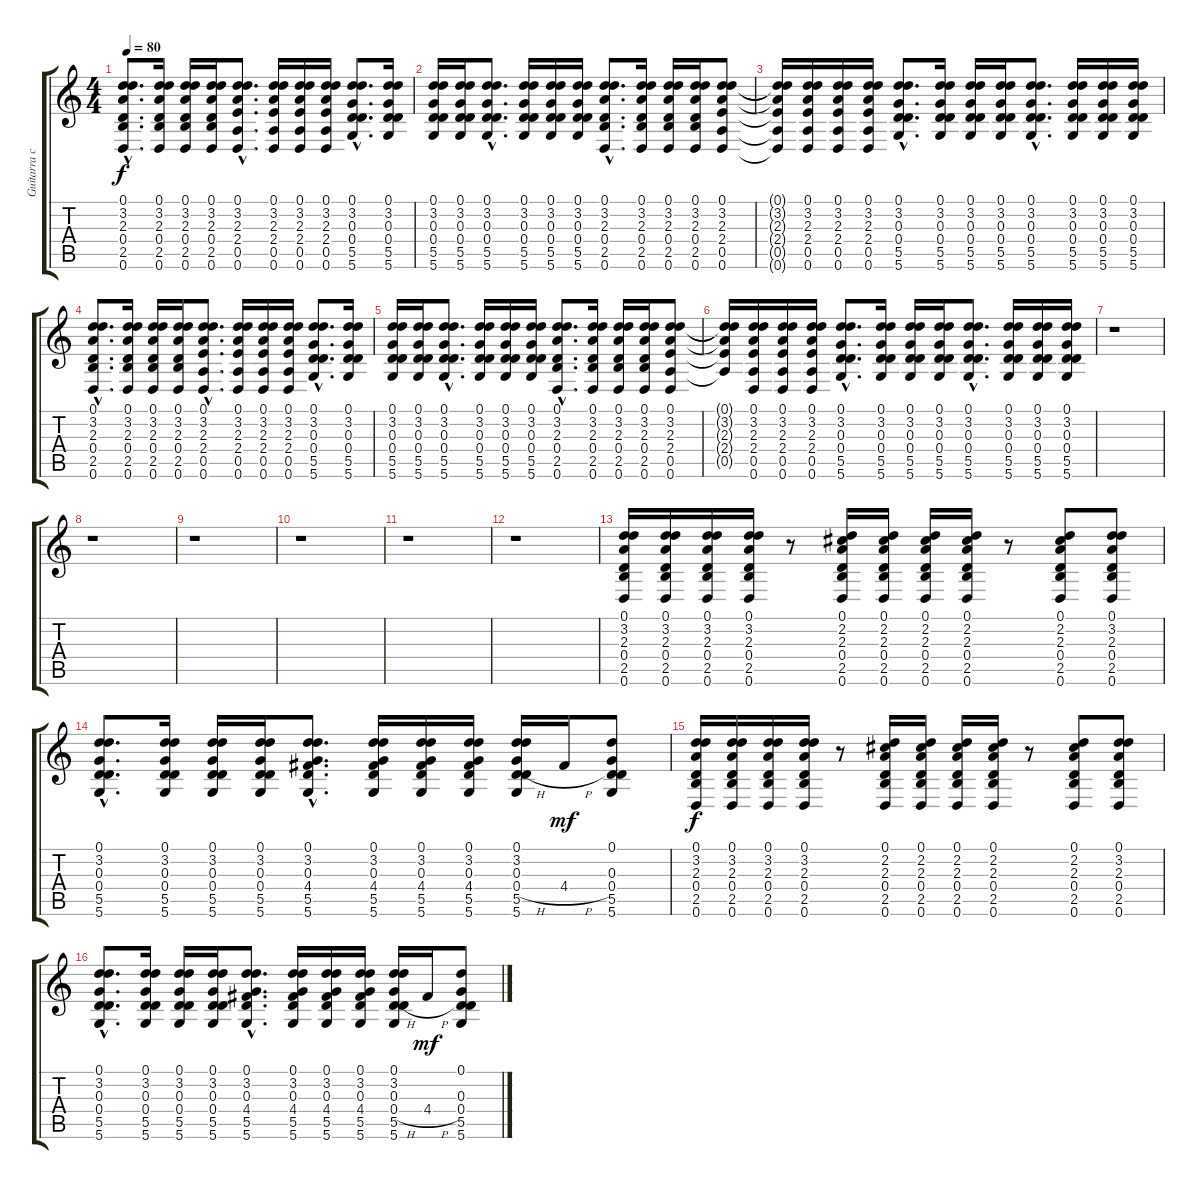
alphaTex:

\track ("Guitarra coro" "Guitarra c") {instrument overdrivenguitar}
\staff {score tabs}
\tuning (D4 B3 G3 D3 A2 D2) {hide}
\ts (4 4)
\tempo 80
\clef g2
\ks c
(0.1{hac} 3.2{hac} 2.3{hac} 0.4{hac} 2.5{hac} 0.6{hac}).8{d dy f} (0.1 3.2 2.3 0.4 2.5 0.6).16 (0.1 3.2 2.3 0.4 2.5 0.6).16 (0.1 3.2 2.3 0.4 2.5 0.6).16 (0.1{hac} 3.2{hac} 2.3{hac} 2.4{hac} 0.5{hac} 0.6{hac}).8{d} (0.1 3.2 2.3 2.4 0.5 0.6).16 (0.1 3.2 2.3 2.4 0.5 0.6).16 (0.1 3.2 2.3 2.4 0.5 0.6).16 (0.1{hac} 3.2{hac} 0.3{hac} 0.4{hac} 5.5{hac} 5.6{hac}).8{d} (0.1 3.2 0.3 0.4 5.5 5.6).16 |
(0.1 3.2 0.3 0.4 5.5 5.6).16 (0.1 3.2 0.3 0.4 5.5 5.6).16 (0.1{hac} 3.2{hac} 0.3{hac} 0.4{hac} 5.5{hac} 5.6{hac}).8{d} (0.1 3.2 0.3 0.4 5.5 5.6).16 (0.1 3.2 0.3 0.4 5.5 5.6).16 (0.1 3.2 0.3 0.4 5.5 5.6).16 (0.1{hac} 3.2{hac} 2.3{hac} 0.4{hac} 2.5{hac} 0.6{hac}).8{d} (0.1 3.2 2.3 0.4 2.5 0.6).16 (0.1 3.2 2.3 0.4 2.5 0.6).16 (0.1 3.2 2.3 0.4 2.5 0.6).16 (0.1 3.2 2.3 2.4 0.5 0.6).8 |
(0.1{t} 3.2{t} 2.3{t} 2.4{t} 0.5{t} 0.6{t}).16 (0.1 3.2 2.3 2.4 0.5 0.6).16 (0.1 3.2 2.3 2.4 0.5 0.6).16 (0.1 3.2 2.3 2.4 0.5 0.6).16 (0.1{hac} 3.2{hac} 0.3{hac} 0.4{hac} 5.5{hac} 5.6{hac}).8{d} (0.1 3.2 0.3 0.4 5.5 5.6).16 (0.1 3.2 0.3 0.4 5.5 5.6).16 (0.1 3.2 0.3 0.4 5.5 5.6).16 (0.1{hac} 3.2{hac} 0.3{hac} 0.4{hac} 5.5{hac} 5.6{hac}).8{d} (0.1 3.2 0.3 0.4 5.5 5.6).16 (0.1 3.2 0.3 0.4 5.5 5.6).16 (0.1 3.2 0.3 0.4 5.5 5.6).16 |
(0.1{hac} 3.2{hac} 2.3{hac} 0.4{hac} 2.5{hac} 0.6{hac}).8{d} (0.1 3.2 2.3 0.4 2.5 0.6).16 (0.1 3.2 2.3 0.4 2.5 0.6).16 (0.1 3.2 2.3 0.4 2.5 0.6).16 (0.1{hac} 3.2{hac} 2.3{hac} 2.4{hac} 0.5{hac} 0.6{hac}).8{d} (0.1 3.2 2.3 2.4 0.5 0.6).16 (0.1 3.2 2.3 2.4 0.5 0.6).16 (0.1 3.2 2.3 2.4 0.5 0.6).16 (0.1{hac} 3.2{hac} 0.3{hac} 0.4{hac} 5.5{hac} 5.6{hac}).8{d} (0.1 3.2 0.3 0.4 5.5 5.6).16 |
(0.1 3.2 0.3 0.4 5.5 5.6).16 (0.1 3.2 0.3 0.4 5.5 5.6).16 (0.1{hac} 3.2{hac} 0.3{hac} 0.4{hac} 5.5{hac} 5.6{hac}).8{d} (0.1 3.2 0.3 0.4 5.5 5.6).16 (0.1 3.2 0.3 0.4 5.5 5.6).16 (0.1 3.2 0.3 0.4 5.5 5.6).16 (0.1{hac} 3.2{hac} 2.3{hac} 0.4{hac} 2.5{hac} 0.6{hac}).8{d} (0.1 3.2 2.3 0.4 2.5 0.6).16 (0.1 3.2 2.3 0.4 2.5 0.6).16 (0.1 3.2 2.3 0.4 2.5 0.6).16 (0.1 3.2 2.3 2.4 0.5 0.6).8 |
(0.1{t} 3.2{t} 2.3{t} 2.4{t} 0.5{t}).16 (0.1 3.2 2.3 2.4 0.5 0.6).16 (0.1 3.2 2.3 2.4 0.5 0.6).16 (0.1 3.2 2.3 2.4 0.5 0.6).16 (0.1{hac} 3.2{hac} 0.3{hac} 0.4{hac} 5.5{hac} 5.6{hac}).8{d} (0.1 3.2 0.3 0.4 5.5 5.6).16 (0.1 3.2 0.3 0.4 5.5 5.6).16 (0.1 3.2 0.3 0.4 5.5 5.6).16 (0.1{hac} 3.2{hac} 0.3{hac} 0.4{hac} 5.5{hac} 5.6{hac}).8{d} (0.1 3.2 0.3 0.4 5.5 5.6).16 (0.1 3.2 0.3 0.4 5.5 5.6).16 (0.1 3.2 0.3 0.4 5.5 5.6).16 |
r.1 |
r.1 |
r.1 |
r.1 |
r.1 |
r.1 |
(0.1 3.2 2.3 0.4 2.5 0.6).16 (0.1 3.2 2.3 0.4 2.5 0.6).16 (0.1 3.2 2.3 0.4 2.5 0.6).16 (0.1 3.2 2.3 0.4 2.5 0.6).16 r.8 (0.1 2.2 2.3 0.4 2.5 0.6).16 (0.1 2.2 2.3 0.4 2.5 0.6).16 (0.1 2.2 2.3 0.4 2.5 0.6).16 (0.1 2.2 2.3 0.4 2.5 0.6).16 r.8 (0.1 2.2 2.3 0.4 2.5 0.6).8 (0.1 3.2 2.3 0.4 2.5 0.6).8 |
(0.1{hac} 3.2{hac} 0.3{hac} 0.4{hac} 5.5{hac} 5.6{hac}).8{d} (0.1 3.2 0.3 0.4 5.5 5.6).16 (0.1 3.2 0.3 0.4 5.5 5.6).16 (0.1 3.2 0.3 0.4 5.5 5.6).16 (0.1{hac} 3.2{hac} 0.3{hac} 4.4{hac} 5.5{hac} 5.6{hac}).8{d} (0.1 3.2 0.3 4.4 5.5 5.6).16 (0.1 3.2 0.3 4.4 5.5 5.6).16 (0.1 3.2 0.3 4.4 5.5 5.6).16 (0.1 3.2 0.3 0.4{h} 5.5 5.6).16 4.4{h}.16{dy mf} (0.1 0.3 0.4 5.5 5.6).8 |
(0.1 3.2 2.3 0.4 2.5 0.6).16{dy f} (0.1 3.2 2.3 0.4 2.5 0.6).16 (0.1 3.2 2.3 0.4 2.5 0.6).16 (0.1 3.2 2.3 0.4 2.5 0.6).16 r.8 (0.1 2.2 2.3 0.4 2.5 0.6).16 (0.1 2.2 2.3 0.4 2.5 0.6).16 (0.1 2.2 2.3 0.4 2.5 0.6).16 (0.1 2.2 2.3 0.4 2.5 0.6).16 r.8 (0.1 2.2 2.3 0.4 2.5 0.6).8 (0.1 3.2 2.3 0.4 2.5 0.6).8 |
(0.1{hac} 3.2{hac} 0.3{hac} 0.4{hac} 5.5{hac} 5.6{hac}).8{d} (0.1 3.2 0.3 0.4 5.5 5.6).16 (0.1 3.2 0.3 0.4 5.5 5.6).16 (0.1 3.2 0.3 0.4 5.5 5.6).16 (0.1{hac} 3.2{hac} 0.3{hac} 4.4{hac} 5.5{hac} 5.6{hac}).8{d} (0.1 3.2 0.3 4.4 5.5 5.6).16 (0.1 3.2 0.3 4.4 5.5 5.6).16 (0.1 3.2 0.3 4.4 5.5 5.6).16 (0.1 3.2 0.3 0.4{h} 5.5 5.6).16 4.4{h}.16{dy mf} (0.1 0.3 0.4 5.5 5.6).8
